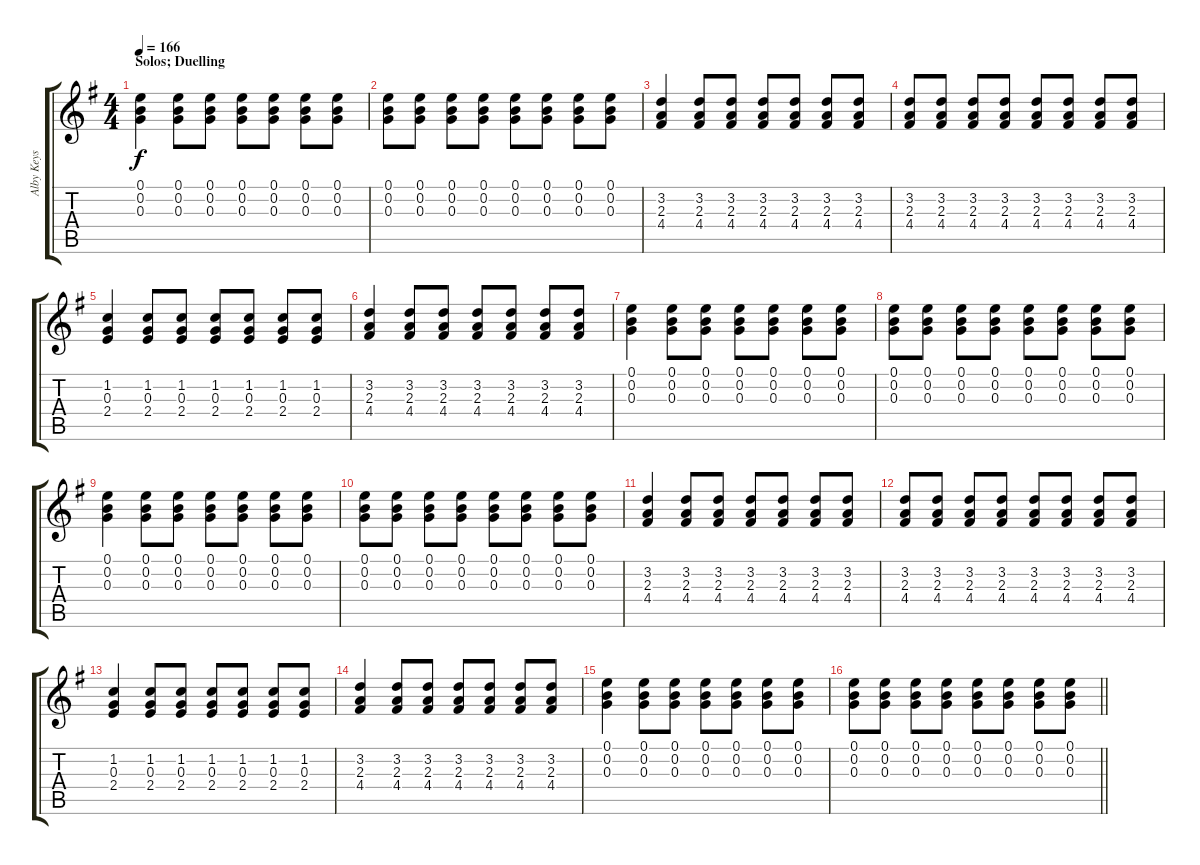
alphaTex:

\track ("Alby Keys" "Alby Keys") {instrument pad3polysynth}
\staff {score tabs}
\tuning (E5 B4 G4 D4 A3 E3) {hide}
\ts (4 4)
\section ("" "Solos; Duelling")
\tempo 166
\clef g2
\ks eminor
(0.1 0.2 0.3).4{dy f volume 12} (0.1 0.2 0.3).8 (0.1 0.2 0.3).8 (0.1 0.2 0.3).8 (0.1 0.2 0.3).8 (0.1 0.2 0.3).8 (0.1 0.2 0.3).8 |
(0.1 0.2 0.3).8 (0.1 0.2 0.3).8 (0.1 0.2 0.3).8 (0.1 0.2 0.3).8 (0.1 0.2 0.3).8 (0.1 0.2 0.3).8 (0.1 0.2 0.3).8 (0.1 0.2 0.3).8 |
(3.2 2.3 4.4).4 (3.2 2.3 4.4).8 (3.2 2.3 4.4).8 (3.2 2.3 4.4).8 (3.2 2.3 4.4).8 (3.2 2.3 4.4).8 (3.2 2.3 4.4).8 |
(3.2 2.3 4.4).8 (3.2 2.3 4.4).8 (3.2 2.3 4.4).8 (3.2 2.3 4.4).8 (3.2 2.3 4.4).8 (3.2 2.3 4.4).8 (3.2 2.3 4.4).8 (3.2 2.3 4.4).8 |
(1.2 0.3 2.4).4 (1.2 0.3 2.4).8 (1.2 0.3 2.4).8 (1.2 0.3 2.4).8 (1.2 0.3 2.4).8 (1.2 0.3 2.4).8 (1.2 0.3 2.4).8 |
(3.2 2.3 4.4).4 (3.2 2.3 4.4).8 (3.2 2.3 4.4).8 (3.2 2.3 4.4).8 (3.2 2.3 4.4).8 (3.2 2.3 4.4).8 (3.2 2.3 4.4).8 |
(0.1 0.2 0.3).4 (0.1 0.2 0.3).8 (0.1 0.2 0.3).8 (0.1 0.2 0.3).8 (0.1 0.2 0.3).8 (0.1 0.2 0.3).8 (0.1 0.2 0.3).8 |
(0.1 0.2 0.3).8 (0.1 0.2 0.3).8 (0.1 0.2 0.3).8 (0.1 0.2 0.3).8 (0.1 0.2 0.3).8 (0.1 0.2 0.3).8 (0.1 0.2 0.3).8 (0.1 0.2 0.3).8 |
(0.1 0.2 0.3).4 (0.1 0.2 0.3).8 (0.1 0.2 0.3).8 (0.1 0.2 0.3).8 (0.1 0.2 0.3).8 (0.1 0.2 0.3).8 (0.1 0.2 0.3).8 |
(0.1 0.2 0.3).8 (0.1 0.2 0.3).8 (0.1 0.2 0.3).8 (0.1 0.2 0.3).8 (0.1 0.2 0.3).8 (0.1 0.2 0.3).8 (0.1 0.2 0.3).8 (0.1 0.2 0.3).8 |
(3.2 2.3 4.4).4 (3.2 2.3 4.4).8 (3.2 2.3 4.4).8 (3.2 2.3 4.4).8 (3.2 2.3 4.4).8 (3.2 2.3 4.4).8 (3.2 2.3 4.4).8 |
(3.2 2.3 4.4).8 (3.2 2.3 4.4).8 (3.2 2.3 4.4).8 (3.2 2.3 4.4).8 (3.2 2.3 4.4).8 (3.2 2.3 4.4).8 (3.2 2.3 4.4).8 (3.2 2.3 4.4).8 |
(1.2 0.3 2.4).4 (1.2 0.3 2.4).8 (1.2 0.3 2.4).8 (1.2 0.3 2.4).8 (1.2 0.3 2.4).8 (1.2 0.3 2.4).8 (1.2 0.3 2.4).8 |
(3.2 2.3 4.4).4 (3.2 2.3 4.4).8 (3.2 2.3 4.4).8 (3.2 2.3 4.4).8 (3.2 2.3 4.4).8 (3.2 2.3 4.4).8 (3.2 2.3 4.4).8 |
(0.1 0.2 0.3).4 (0.1 0.2 0.3).8 (0.1 0.2 0.3).8 (0.1 0.2 0.3).8 (0.1 0.2 0.3).8 (0.1 0.2 0.3).8 (0.1 0.2 0.3).8 |
\barLineRight lightlight
(0.1 0.2 0.3).8 (0.1 0.2 0.3).8 (0.1 0.2 0.3).8 (0.1 0.2 0.3).8 (0.1 0.2 0.3).8 (0.1 0.2 0.3).8 (0.1 0.2 0.3).8 (0.1 0.2 0.3).8
